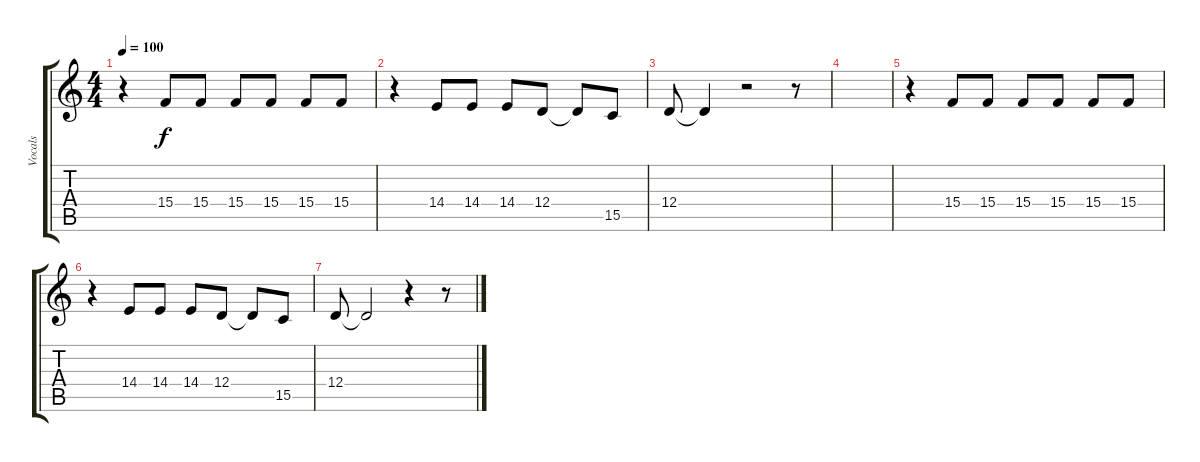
\track ("Vocals" "Vocals") {instrument lead6voice}
\staff {score tabs}
\tuning (E4 B3 G3 D3 A2 E2) {hide}
\ts (4 4)
\tempo 100
\clef g2
\ks c
r.4{dy f} 15.4.8 15.4.8 15.4.8 15.4.8 15.4.8 15.4.8 |
r.4 14.4.8 14.4.8 14.4.8 12.4.8 12.4{t}.8 15.5.8 |
12.4.8 12.4{t}.4 r.2 r.8 |
|
r.4 15.4.8 15.4.8 15.4.8 15.4.8 15.4.8 15.4.8 |
r.4 14.4.8 14.4.8 14.4.8 12.4.8 12.4{t}.8 15.5.8 |
12.4.8 12.4{t}.2 r.4 r.8
